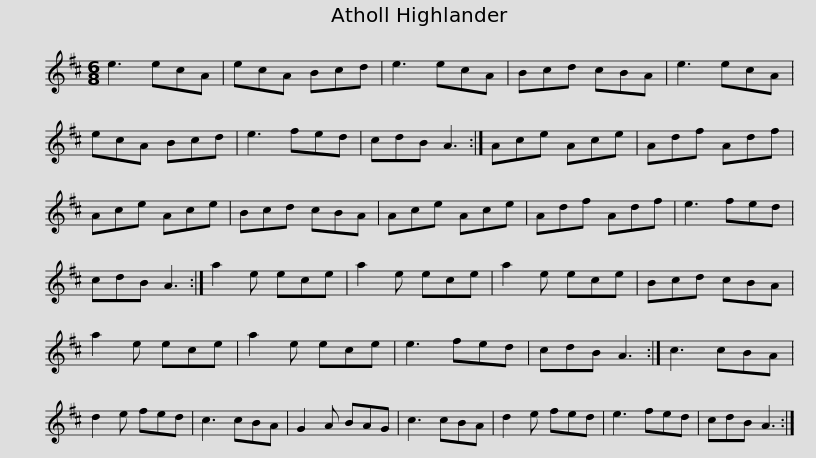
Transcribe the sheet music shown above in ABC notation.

X:1
L:1/8
M:6/8
I:linebreak $
K:D
V:1 treble
V:1
 e3 ecA | ecA Bcd | e3 ecA | Bcd cBA |$ e3 ecA | %5
 ecA Bcd | e3 fed | cdB A3 :|$ Ace Ace | Adf Adf | %10
 Ace Ace | Bcd cBA |$ Ace Ace | Adf Adf | e3 fed | %15
 cdB A3 :|$ a2 e ece | a2 e ece | a2 e ece | Bcd cBA |$ %20
 a2 e ece | a2 e ece | e3 fed | cdB A3 :|$ c3 cBA | %25
 d2 e fed | c3 cBA | G2 A BAG |$ c3 cBA | d2 e fed | %30
 e3 fed | cdB A3 :| %32
